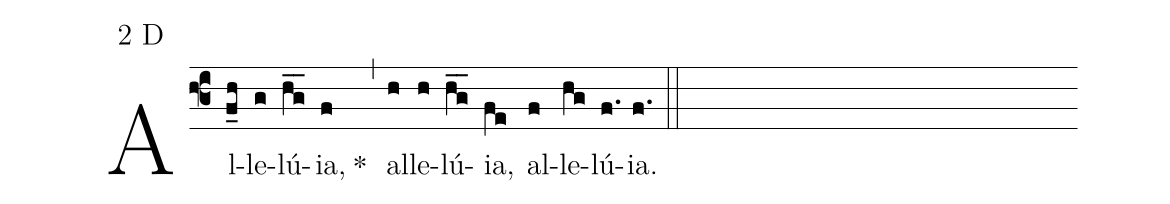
mode:2 D;
%%
(f3) Al(f_h)le(g)lú(hg__){ia},(f) *()(,) al(h)le(h)lú(hg__){ia},(fe) al(f)le(hg)lú(f.){ia}.(f.) (::)
